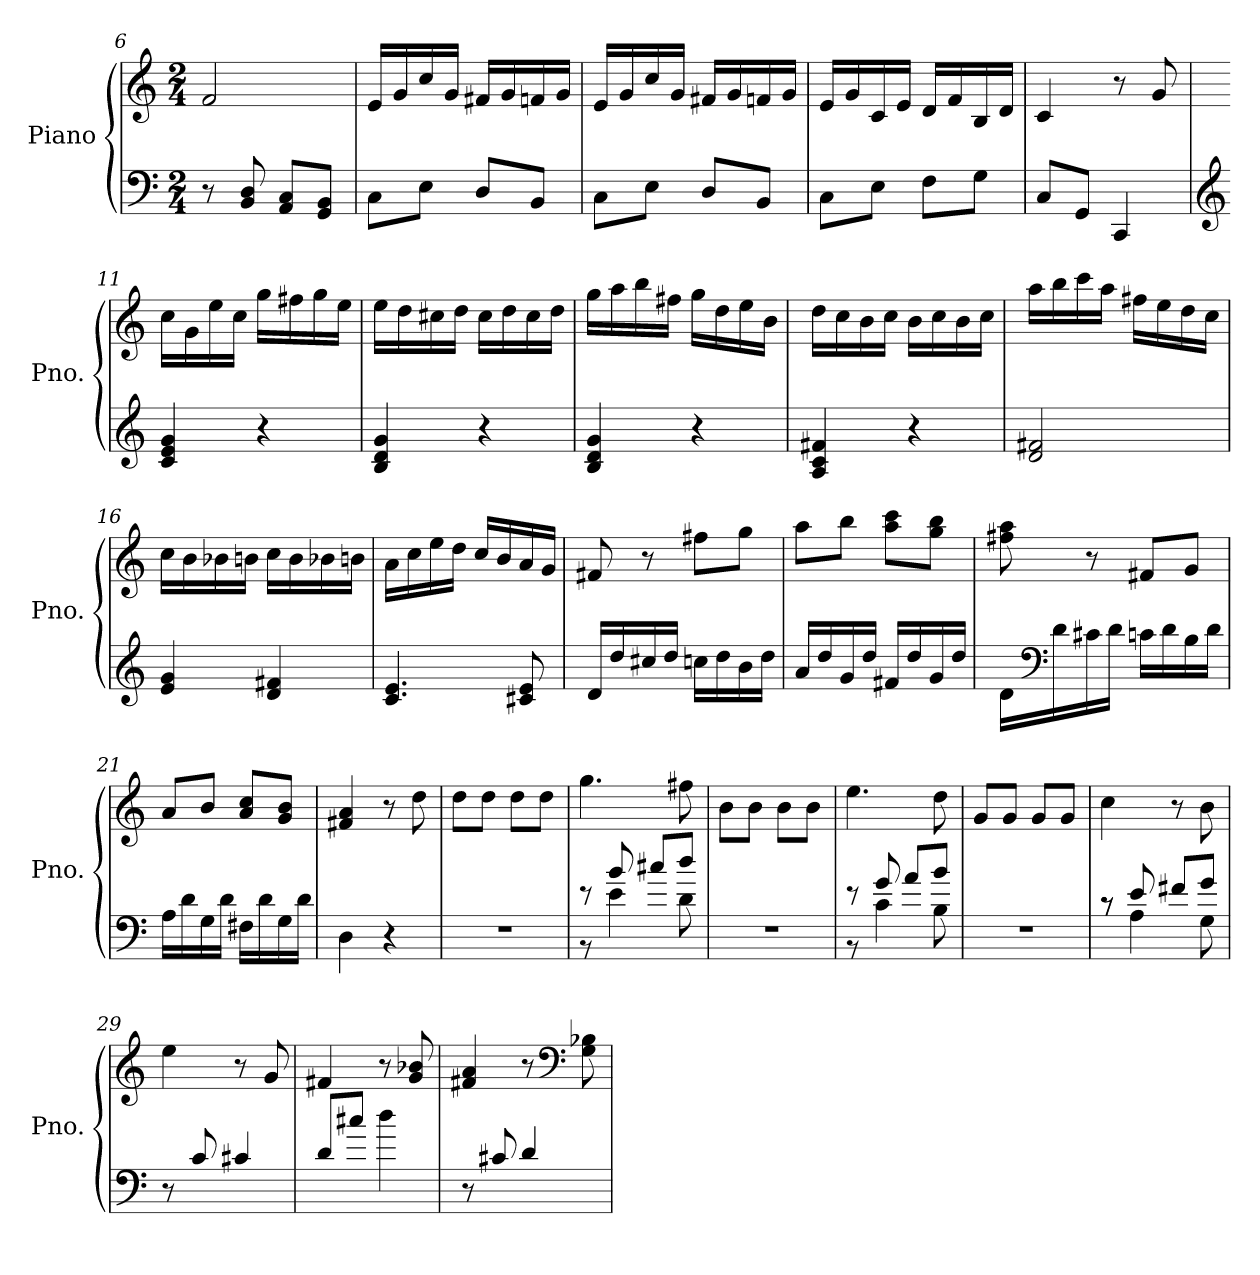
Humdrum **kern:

**kern	**kern
*part1	*part1
*staff2	*staff1
*I"Piano	*
*I'Pno.	*
*clefF4	*clefG2
*k[]	*k[]
*M2/4	*M2/4
=6	=6
8r	2f/
8BB/ 8D/	.
8AA/ 8C/L	.
8GG/ 8BB/J	.
!!LO:LB:g=z
=7	=7
8C\L	16e/LL
.	16g/
8E\J	16cc/
.	16g/JJ
8D/L	16f#X/LL
.	16g/
8BB/J	16fn/
.	16g/JJ
=8	=8
8C\L	16e/LL
.	16g/
8E\J	16cc/
.	16g/JJ
8D/L	16f#X/LL
.	16g/
8BB/J	16fn/
.	16g/JJ
=9	=9
8C\L	16e/LL
.	16g/
8E\J	16c/
.	16e/JJ
8F\L	16d/LL
.	16f/
8G\J	16B/
.	16d/JJ
=10	=10
8C/L	4c/
8GG/J	.
4CC/	8r
.	8g/
=11	=11
*clefG2	*
4c/ 4e/ 4g/	16cc\LL
.	16g\
.	16ee\
.	16cc\JJ
4r	16gg\LL
.	16ff#X\
.	16gg\
.	16ee\JJ
=12	=12
4B/ 4d/ 4g/	16ee\LL
.	16dd\
.	16cc#X\
.	16dd\JJ
4r	16cc#\LL
.	16dd\
.	16cc#\
.	16dd\JJ
!!LO:LB:g=z
=13	=13
4B/ 4d/ 4g/	16gg\LL
.	16aa\
.	16bb\
.	16ff#X\JJ
4r	16gg\LL
.	16dd\
.	16ee\
.	16b\JJ
=14	=14
4A/ 4c/ 4f#X/	16dd\LL
.	16cc\
.	16b\
.	16cc\JJ
4r	16b\LL
.	16cc\
.	16b\
.	16cc\JJ
=15	=15
2d/ 2f#X/	16aa\LL
.	16bb\
.	16ccc\
.	16aa\JJ
.	16ff#X\LL
.	16ee\
.	16dd\
.	16cc\JJ
=16	=16
4e/ 4g/	16cc\LL
.	16b\
.	16b-X\
.	16bn\JJ
4d/ 4f#X/	16cc\LL
.	16b\
.	16b-X\
.	16bn\JJ
=17	=17
4.c/ 4.e/	16a\LL
.	16cc\
.	16ee\
.	16dd\JJ
.	16cc/LL
.	16b/
8c#X/ 8e/	16a/
.	16g/JJ
!!LO:LB:g=z
=18	=18
16d/LL	8f#X/
16dd/	.
16cc#X/	8r
16dd/JJ	.
16ccn\LL	8ff#X\L
16dd\	.
16b\	8gg\J
16dd\JJ	.
=19	=19
16a/LL	8aa\L
16dd/	.
16g/	8bb\J
16dd/JJ	.
16f#X/LL	8aa\ 8ccc\L
16dd/	.
16g/	8gg\ 8bb\J
16dd/JJ	.
=20	=20
16d\LL	8ff#X\ 8aa\
*clefF4	*
16d\	.
16c#X\	8r
16d\JJ	.
16cn\LL	8f#X/L
16d\	.
16B\	8g/J
16d\JJ	.
=21	=21
16A\LL	8a/L
16d\	.
16G\	8b/J
16d\JJ	.
16F#X\LL	8a/ 8cc/L
16d\	.
16G\	8g/ 8b/J
16d\JJ	.
=22	=22
4D\	4f#X/ 4a/
4r	8r
.	8dd\
=23	=23
2r	8dd\L
.	8dd\J
.	8dd\L
.	8dd\J
!!LO:LB:g=z
=24	=24
*^	*
8r	8r	4.gg\
8b/	4e\	.
8cc#X/L	.	.
8dd/J	8d\	8ff#X\
*v	*v	*
=25	=25
2r	8b\L
.	8b\J
.	8b\L
.	8b\J
=26	=26
*^	*
8r	8r	4.ee\
8g/	4c\	.
8a/L	.	.
8b/J	8B\	8dd\
*v	*v	*
=27	=27
2r	8g/L
.	8g/J
.	8g/L
.	8g/J
=28	=28
*^	*
8rc	8rc	4cc\
8e/	4A\	.
8f#X/L	.	8r
8g/J	8G\	8b\
*v	*v	*
=29	=29
8r	4ee\
8c/	.
4c#X/	8r
.	8g/
=30	=30
8d/L	4f#X/
8cc#X/J	.
4dd\	8r
.	8g/ 8b-X/
=31	=31
8r	4f#X/ 4a/
8c#X/	.
4d/	8r
*	*clefF4
.	8G\ 8B-X\
=	=
*-	*-
